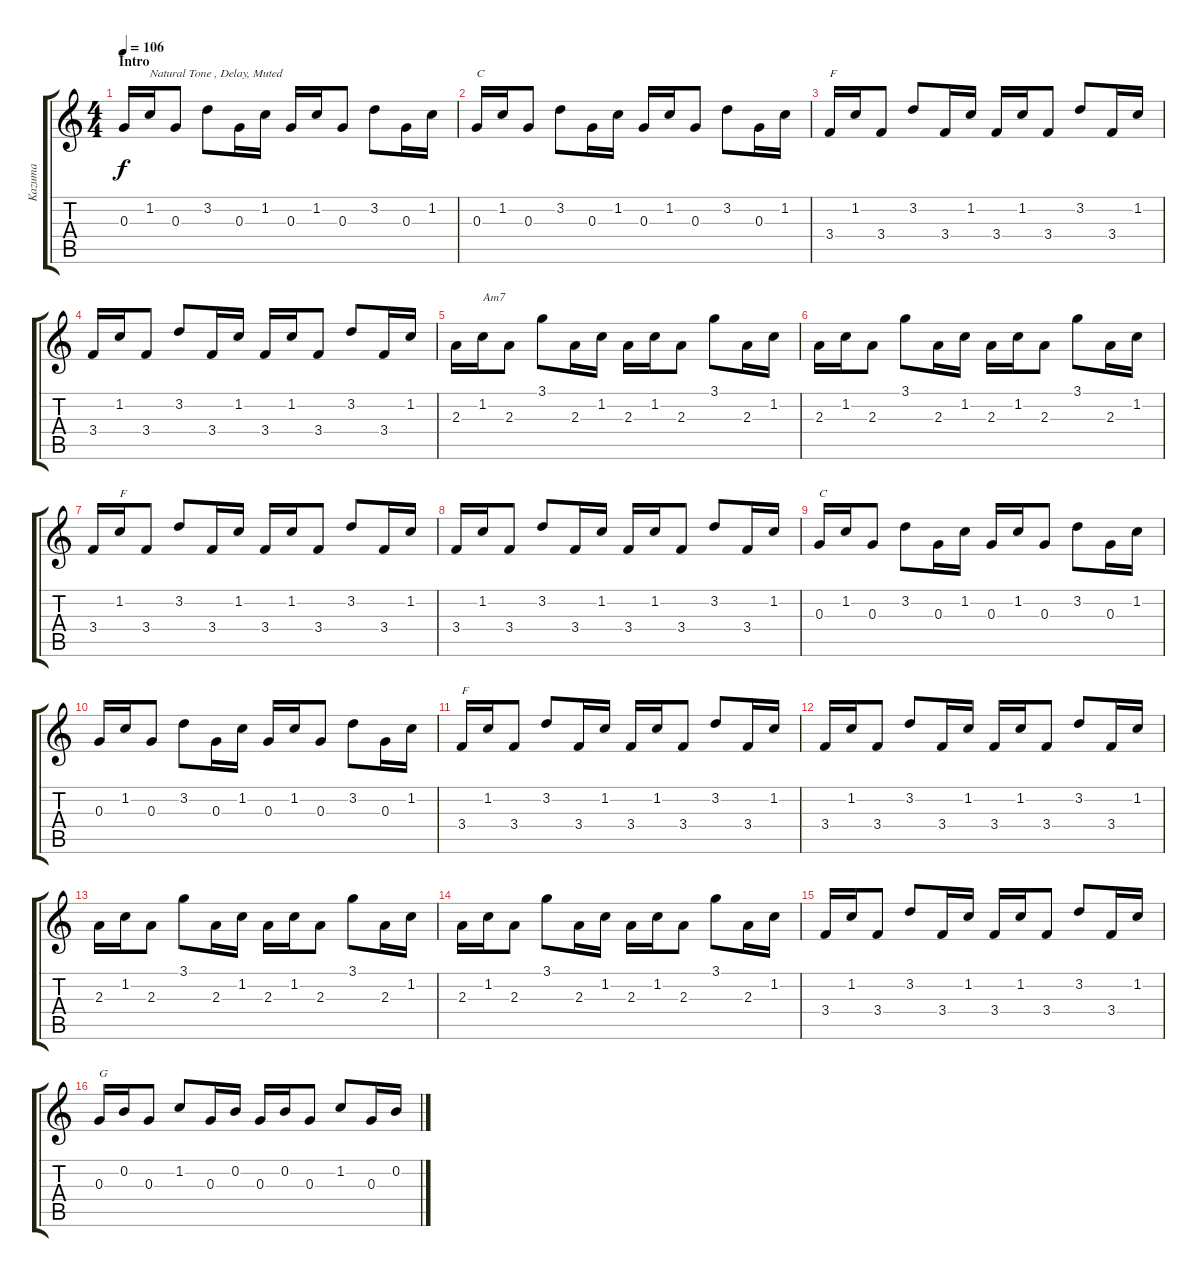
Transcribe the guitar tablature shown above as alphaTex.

\track ("Kazuma" "Kazuma") {instrument electricguitarmuted}
\staff {score tabs}
\tuning (E4 B3 G3 D3 A2 E2) {hide}
\ts (4 4)
\section ("" "Intro")
\tempo 106
\clef g2
\ks c
0.3.16{dy f instrument electricguitarmuted} 1.2.16{txt "Natural Tone , Delay, Muted"} 0.3.8 3.2.8 0.3.16 1.2.16 0.3.16 1.2.16 0.3.8 3.2.8 0.3.16 1.2.16 |
0.3.16{txt "C"} 1.2.16 0.3.8 3.2.8 0.3.16 1.2.16 0.3.16 1.2.16 0.3.8 3.2.8 0.3.16 1.2.16 |
3.4.16{txt "F"} 1.2.16 3.4.8 3.2.8 3.4.16 1.2.16 3.4.16 1.2.16 3.4.8 3.2.8 3.4.16 1.2.16 |
3.4.16 1.2.16 3.4.8 3.2.8 3.4.16 1.2.16 3.4.16 1.2.16 3.4.8 3.2.8 3.4.16 1.2.16 |
2.3.16 1.2.16{txt "Am7"} 2.3.8 3.1.8 2.3.16 1.2.16 2.3.16 1.2.16 2.3.8 3.1.8 2.3.16 1.2.16 |
2.3.16 1.2.16 2.3.8 3.1.8 2.3.16 1.2.16 2.3.16 1.2.16 2.3.8 3.1.8 2.3.16 1.2.16 |
3.4.16 1.2.16{txt "F"} 3.4.8 3.2.8 3.4.16 1.2.16 3.4.16 1.2.16 3.4.8 3.2.8 3.4.16 1.2.16 |
3.4.16 1.2.16 3.4.8 3.2.8 3.4.16 1.2.16 3.4.16 1.2.16 3.4.8 3.2.8 3.4.16 1.2.16 |
0.3.16{txt "C"} 1.2.16 0.3.8 3.2.8 0.3.16 1.2.16 0.3.16 1.2.16 0.3.8 3.2.8 0.3.16 1.2.16 |
0.3.16 1.2.16 0.3.8 3.2.8 0.3.16 1.2.16 0.3.16 1.2.16 0.3.8 3.2.8 0.3.16 1.2.16 |
3.4.16{txt "F"} 1.2.16 3.4.8 3.2.8 3.4.16 1.2.16 3.4.16 1.2.16 3.4.8 3.2.8 3.4.16 1.2.16 |
3.4.16 1.2.16 3.4.8 3.2.8 3.4.16 1.2.16 3.4.16 1.2.16 3.4.8 3.2.8 3.4.16 1.2.16 |
2.3.16 1.2.16 2.3.8 3.1.8 2.3.16 1.2.16 2.3.16 1.2.16 2.3.8 3.1.8 2.3.16 1.2.16 |
2.3.16 1.2.16 2.3.8 3.1.8 2.3.16 1.2.16 2.3.16 1.2.16 2.3.8 3.1.8 2.3.16 1.2.16 |
3.4.16 1.2.16 3.4.8 3.2.8 3.4.16 1.2.16 3.4.16 1.2.16 3.4.8 3.2.8 3.4.16 1.2.16 |
0.3.16{txt "G"} 0.2.16 0.3.8 1.2.8 0.3.16 0.2.16 0.3.16 0.2.16 0.3.8 1.2.8 0.3.16 0.2.16
